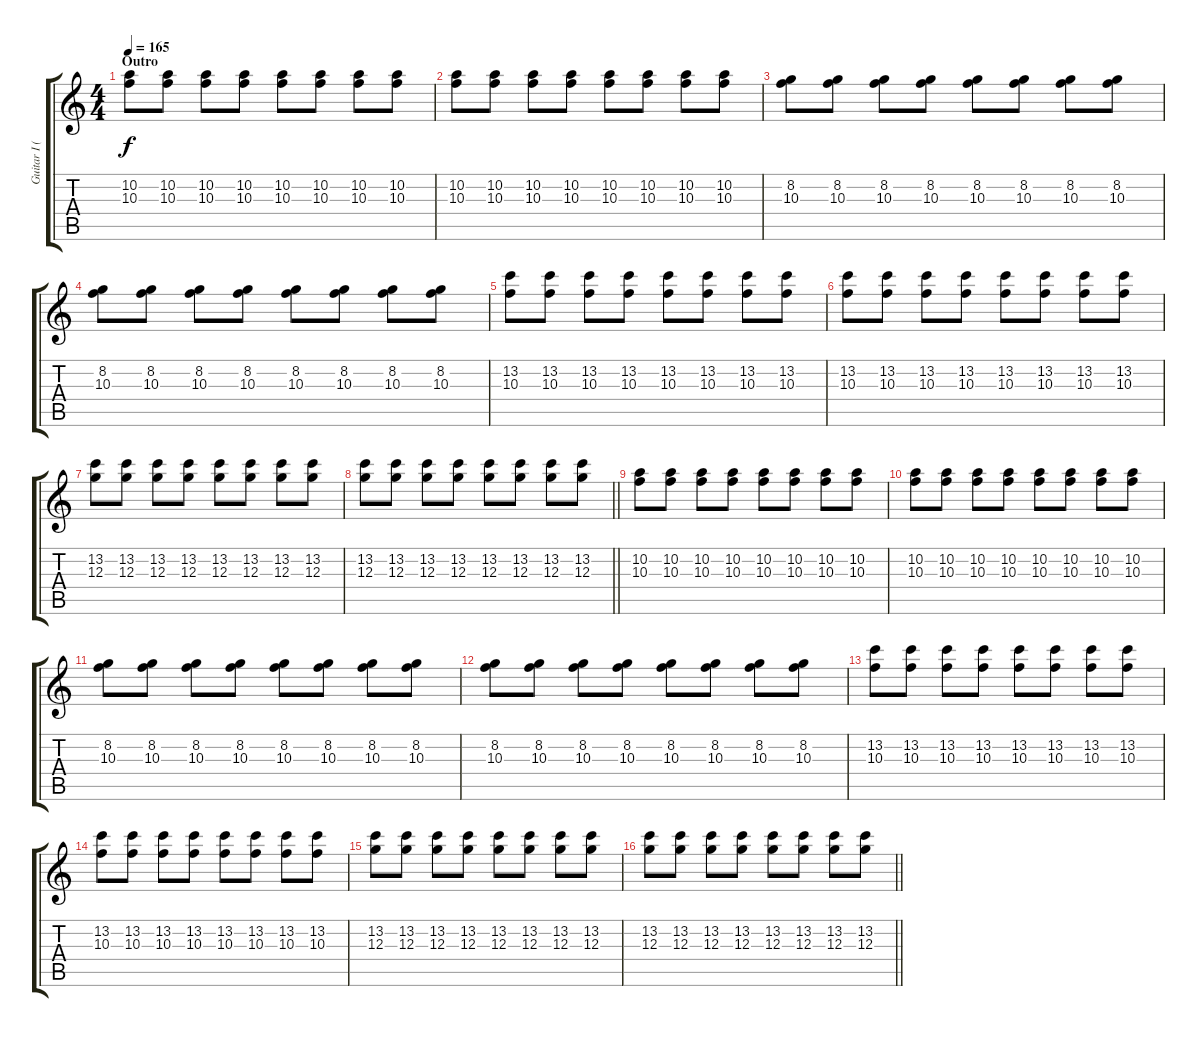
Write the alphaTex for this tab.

\track ("Guitar I (Right)" "Guitar I (") {instrument overdrivenguitar}
\staff {score tabs}
\tuning (E4 B3 G3 D3 A2 D2) {hide}
\ts (4 4)
\section ("" "Outro")
\tempo 165
\clef g2
\ks c
(10.2 10.3).8{dy f} (10.2 10.3).8 (10.2 10.3).8 (10.2 10.3).8 (10.2 10.3).8 (10.2 10.3).8 (10.2 10.3).8 (10.2 10.3).8 |
(10.2 10.3).8 (10.2 10.3).8 (10.2 10.3).8 (10.2 10.3).8 (10.2 10.3).8 (10.2 10.3).8 (10.2 10.3).8 (10.2 10.3).8 |
(8.2 10.3).8 (8.2 10.3).8 (8.2 10.3).8 (8.2 10.3).8 (8.2 10.3).8 (8.2 10.3).8 (8.2 10.3).8 (8.2 10.3).8 |
(8.2 10.3).8 (8.2 10.3).8 (8.2 10.3).8 (8.2 10.3).8 (8.2 10.3).8 (8.2 10.3).8 (8.2 10.3).8 (8.2 10.3).8 |
(13.2 10.3).8 (13.2 10.3).8 (13.2 10.3).8 (13.2 10.3).8 (13.2 10.3).8 (13.2 10.3).8 (13.2 10.3).8 (13.2 10.3).8 |
(13.2 10.3).8 (13.2 10.3).8 (13.2 10.3).8 (13.2 10.3).8 (13.2 10.3).8 (13.2 10.3).8 (13.2 10.3).8 (13.2 10.3).8 |
(13.2 12.3).8 (13.2 12.3).8 (13.2 12.3).8 (13.2 12.3).8 (13.2 12.3).8 (13.2 12.3).8 (13.2 12.3).8 (13.2 12.3).8 |
\barLineRight lightlight
(13.2 12.3).8 (13.2 12.3).8 (13.2 12.3).8 (13.2 12.3).8 (13.2 12.3).8 (13.2 12.3).8 (13.2 12.3).8 (13.2 12.3).8 |
\section ("" "")
(10.2 10.3).8 (10.2 10.3).8 (10.2 10.3).8 (10.2 10.3).8 (10.2 10.3).8 (10.2 10.3).8 (10.2 10.3).8 (10.2 10.3).8 |
(10.2 10.3).8 (10.2 10.3).8 (10.2 10.3).8 (10.2 10.3).8 (10.2 10.3).8 (10.2 10.3).8 (10.2 10.3).8 (10.2 10.3).8 |
(8.2 10.3).8 (8.2 10.3).8 (8.2 10.3).8 (8.2 10.3).8 (8.2 10.3).8 (8.2 10.3).8 (8.2 10.3).8 (8.2 10.3).8 |
(8.2 10.3).8 (8.2 10.3).8 (8.2 10.3).8 (8.2 10.3).8 (8.2 10.3).8 (8.2 10.3).8 (8.2 10.3).8 (8.2 10.3).8 |
(13.2 10.3).8 (13.2 10.3).8 (13.2 10.3).8 (13.2 10.3).8 (13.2 10.3).8 (13.2 10.3).8 (13.2 10.3).8 (13.2 10.3).8 |
(13.2 10.3).8 (13.2 10.3).8 (13.2 10.3).8 (13.2 10.3).8 (13.2 10.3).8 (13.2 10.3).8 (13.2 10.3).8 (13.2 10.3).8 |
(13.2 12.3).8 (13.2 12.3).8 (13.2 12.3).8 (13.2 12.3).8 (13.2 12.3).8 (13.2 12.3).8 (13.2 12.3).8 (13.2 12.3).8 |
\barLineRight lightlight
(13.2 12.3).8 (13.2 12.3).8 (13.2 12.3).8 (13.2 12.3).8 (13.2 12.3).8 (13.2 12.3).8 (13.2 12.3).8 (13.2 12.3).8
